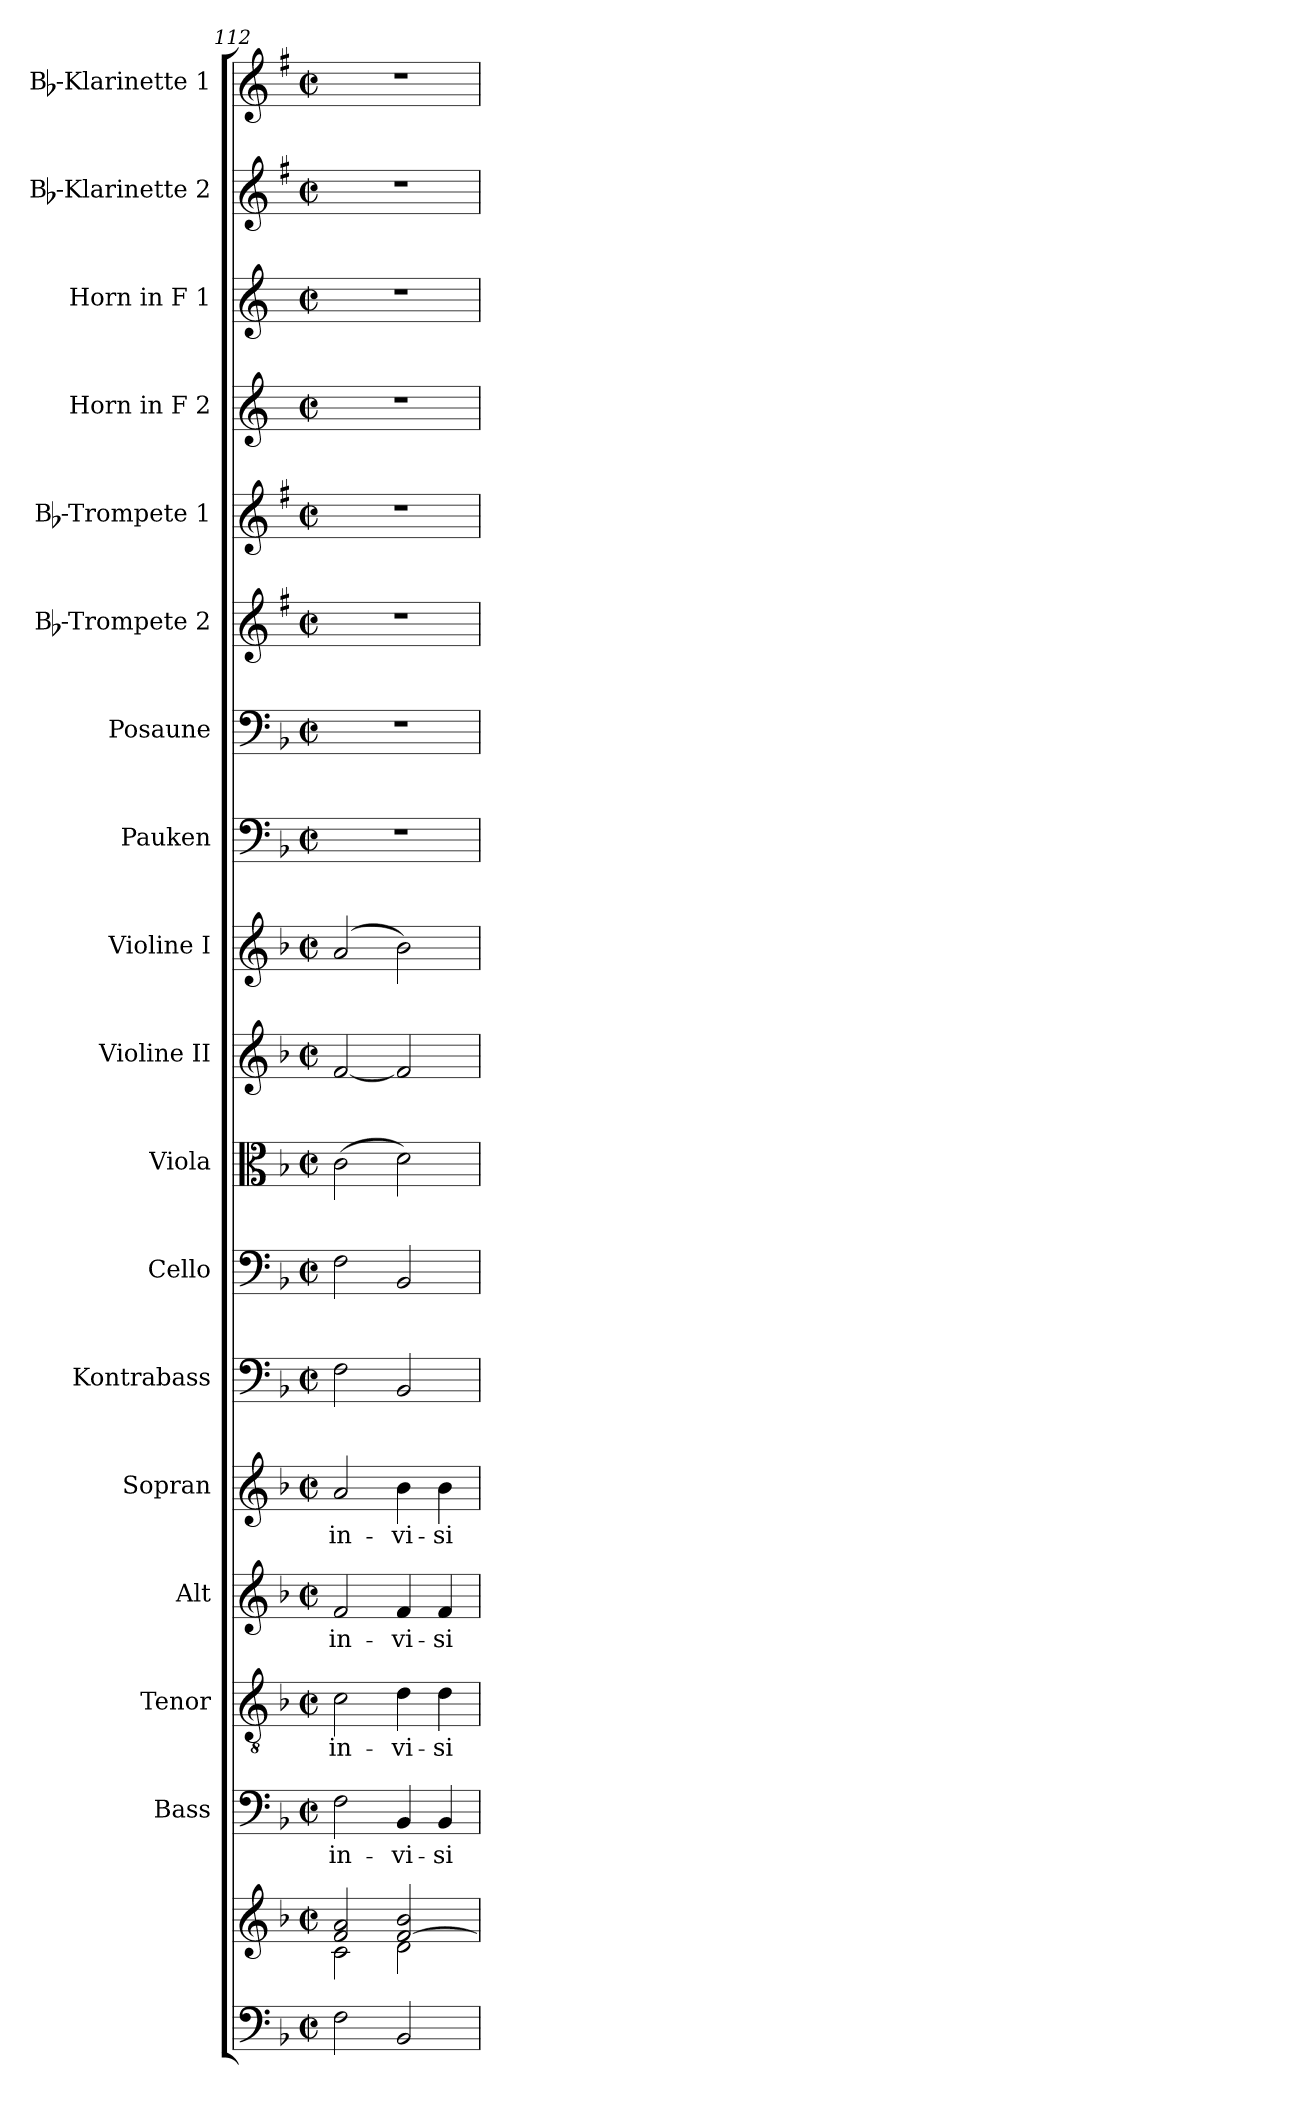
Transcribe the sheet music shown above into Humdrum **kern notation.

**kern	**kern	**kern	**text	**kern	**text	**kern	**text	**kern	**text	**kern	**kern	**kern	**kern	**kern	**kern	**kern	**kern	**kern	**kern	**kern	**kern	**kern
*part18	*part18	*part17	*part17	*part16	*part16	*part15	*part15	*part14	*part14	*part13	*part12	*part11	*part10	*part9	*part8	*part7	*part6	*part5	*part4	*part3	*part2	*part1
*staff19	*staff18	*staff17	*staff17	*staff16	*staff16	*staff15	*staff15	*staff14	*staff14	*staff13	*staff12	*staff11	*staff10	*staff9	*staff8	*staff7	*staff6	*staff5	*staff4	*staff3	*staff2	*staff1
*	*	*I"Bass	*	*I"Tenor	*	*I"Alt	*	*I"Sopran	*	*I"Kontrabass	*I"Cello	*I"Viola	*I"Violine II	*I"Violine I	*I"Pauken	*I"Posaune	*I"Bb-Trompete 2	*I"Bb-Trompete 1	*I"Horn in F 2	*I"Horn in F 1	*I"Bb-Klarinette 2	*I"Bb-Klarinette 1
*	*	*I'B.	*	*I'T.	*	*I'A.	*	*I'S.	*	*I'Kb.	*	*I'Vla.	*I'Vl. II	*I'Vl. I	*I'Pk.	*I'Pos.	*I'Bb Trp. 2	*I'Bb Trp. 1	*	*	*I'Bb Kl. 2	*I'Bb Kl. 1
*clefF4	*clefG2	*clefF4	*	*clefGv2	*	*clefG2	*	*clefG2	*	*clefF4	*clefF4	*clefC3	*clefG2	*clefG2	*clefF4	*clefF4	*clefG2	*clefG2	*clefG2	*clefG2	*clefG2	*clefG2
*	*	*	*	*	*	*	*	*	*	*ITrd7c12	*	*	*	*	*	*	*ITrd1c2	*ITrd1c2	*ITrd4c7	*ITrd4c7	*ITrd1c2	*ITrd1c2
*k[b-]	*k[b-]	*k[b-]	*	*k[b-]	*	*k[b-]	*	*k[b-]	*	*k[b-]	*k[b-]	*k[b-]	*k[b-]	*k[b-]	*k[b-]	*k[b-]	*k[b-]	*k[b-]	*k[b-]	*k[b-]	*k[b-]	*k[b-]
*F:	*F:	*F:	*	*F:	*	*F:	*	*F:	*	*F:	*F:	*F:	*F:	*F:	*F:	*F:	*F:	*F:	*F:	*F:	*F:	*F:
*M2/2	*M2/2	*M2/2	*	*M2/2	*	*M2/2	*	*M2/2	*	*M2/2	*M2/2	*M2/2	*M2/2	*M2/2	*M2/2	*M2/2	*M2/2	*M2/2	*M2/2	*M2/2	*M2/2	*M2/2
*met(c|)	*met(c|)	*met(c|)	*	*met(c|)	*	*met(c|)	*	*met(c|)	*	*met(c|)	*met(c|)	*met(c|)	*met(c|)	*met(c|)	*met(c|)	*met(c|)	*met(c|)	*met(c|)	*met(c|)	*met(c|)	*met(c|)	*met(c|)
=112	=112	=112	=112	=112	=112	=112	=112	=112	=112	=112	=112	=112	=112	=112	=112	=112	=112	=112	=112	=112	=112	=112
*	*^	*	*	*	*	*	*	*	*	*	*	*	*	*	*	*	*	*	*	*	*	*
!	!	!	!	!LO:LY:b	!	!LO:LY:b	!	!LO:LY:b	!	!LO:LY:b	!	!	!	!	!	!	!	!	!	!	!	!	!
2F\	2f/ 2a/	2c\	2F\	in-	2c\	in-	2f/	in-	2a/	in-	2FF\	2F\	(>2c\	[2f/	(2a/	1r	1r	1r	1r	1r	1r	1r	1r
!	!	!	!	!LO:LY:b	!	!LO:LY:b	!	!LO:LY:b	!	!LO:LY:b	!	!	!	!	!	!	!	!	!	!	!	!	!
2BB-/	[>2f/ 2b-/	2d\	4BB-/	-vi-	4d\	-vi-	4f/	-vi-	4b-\	-vi-	2BBB-/	2BB-/	2d\)	2f/]	2b-\)	.	.	.	.	.	.	.	.
!	!	!	!	!LO:LY:b	!	!LO:LY:b	!	!LO:LY:b	!	!LO:LY:b	!	!	!	!	!	!	!	!	!	!	!	!	!
.	.	.	4BB-/	-si-	4d\	-si-	4f/	-si-	4b-\	-si-	.	.	.	.	.	.	.	.	.	.	.	.	.
*	*v	*v	*	*	*	*	*	*	*	*	*	*	*	*	*	*	*	*	*	*	*	*	*
=	=	=	=	=	=	=	=	=	=	=	=	=	=	=	=	=	=	=	=	=	=	=
*-	*-	*-	*-	*-	*-	*-	*-	*-	*-	*-	*-	*-	*-	*-	*-	*-	*-	*-	*-	*-	*-	*-
